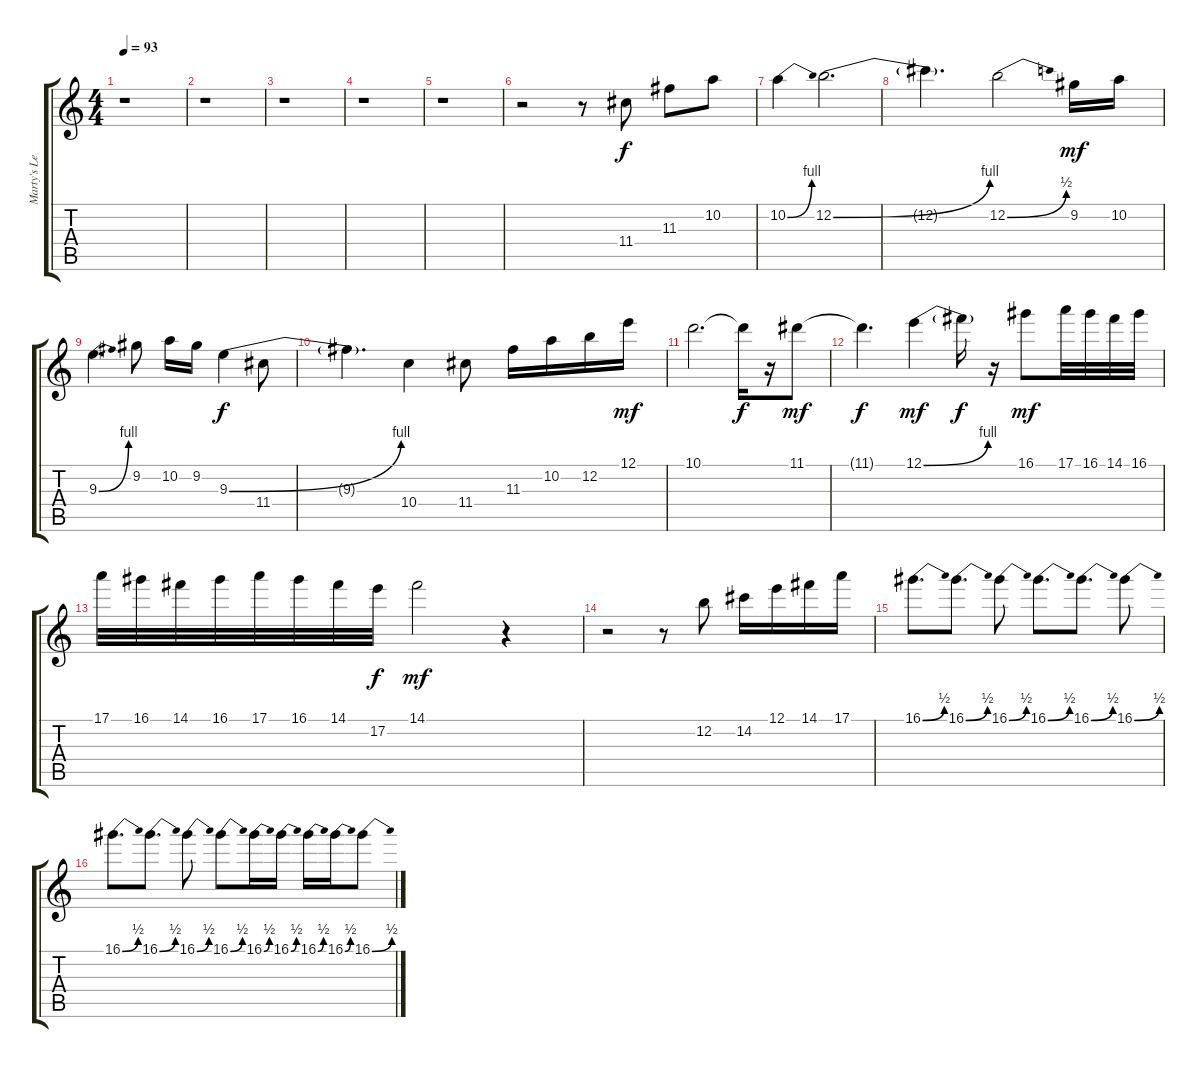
\track ("Marty's Lead" "Marty's Le") {instrument distortionguitar}
\staff {score tabs}
\tuning (E4 B3 G3 D3 A2 E2) {hide}
\ts (4 4)
\tempo 93
\clef g2
\ks c
r.1{dy f} |
r.1 |
r.1 |
r.1 |
r.1 |
r.2 r.8 11.4.8 11.3.8 10.2.8 |
10.2{be (bend 0 0 60 4)}.4 12.2{be (bend 0 0 60 4)}.2{d} |
12.2{t}.4{d} 12.2{be (bend 0 0 60 2)}.2 9.2.16{dy mf} 10.2.16 |
9.3{be (bend 0 0 60 4)}.4{d} 9.2.8 10.2.16 9.2.16 9.3{be (bend 0 0 60 4)}.4{dy f} 11.4.8 |
9.3{t}.4{d} 10.4.4 11.4.8 11.3.16 10.2.16 12.2.16 12.1.16{dy mf} |
10.1.2{d} 10.1{t}.16{dy f} r.16 11.1.8{dy mf} |
11.1{t}.4{d dy f} 12.1{be (bend 0 0 60 4)}.4{dy mf} 12.1{t}.16{dy f} r.16 16.1.8{dy mf} 17.1.32 16.1.32 14.1.32 16.1.32 |
17.1.32 16.1.32 14.1.32 16.1.32 17.1.32 16.1.32 14.1.32 17.2.32{dy f} 14.1.2{dy mf} r.4 |
r.2 r.8 12.2.8 14.2.16 12.1.16 14.1.16 17.1.16 |
16.1{be (bend 0 0 60 2)}.8{d} 16.1{be (bend 0 0 60 2)}.8{d} 16.1{be (bend 0 0 60 2)}.8 16.1{be (bend 0 0 60 2)}.8{d} 16.1{be (bend 0 0 60 2)}.8{d} 16.1{be (bend 0 0 60 2)}.8 |
16.1{be (bend 0 0 60 2)}.8{d} 16.1{be (bend 0 0 60 2)}.8{d} 16.1{be (bend 0 0 60 2)}.8 16.1{be (bend 0 0 60 2)}.8 16.1{be (bend 0 0 60 2)}.16 16.1{be (bend 0 0 60 2)}.16 16.1{be (bend 0 0 60 2)}.16 16.1{be (bend 0 0 60 2)}.16 16.1{be (bend 0 0 60 2)}.8
